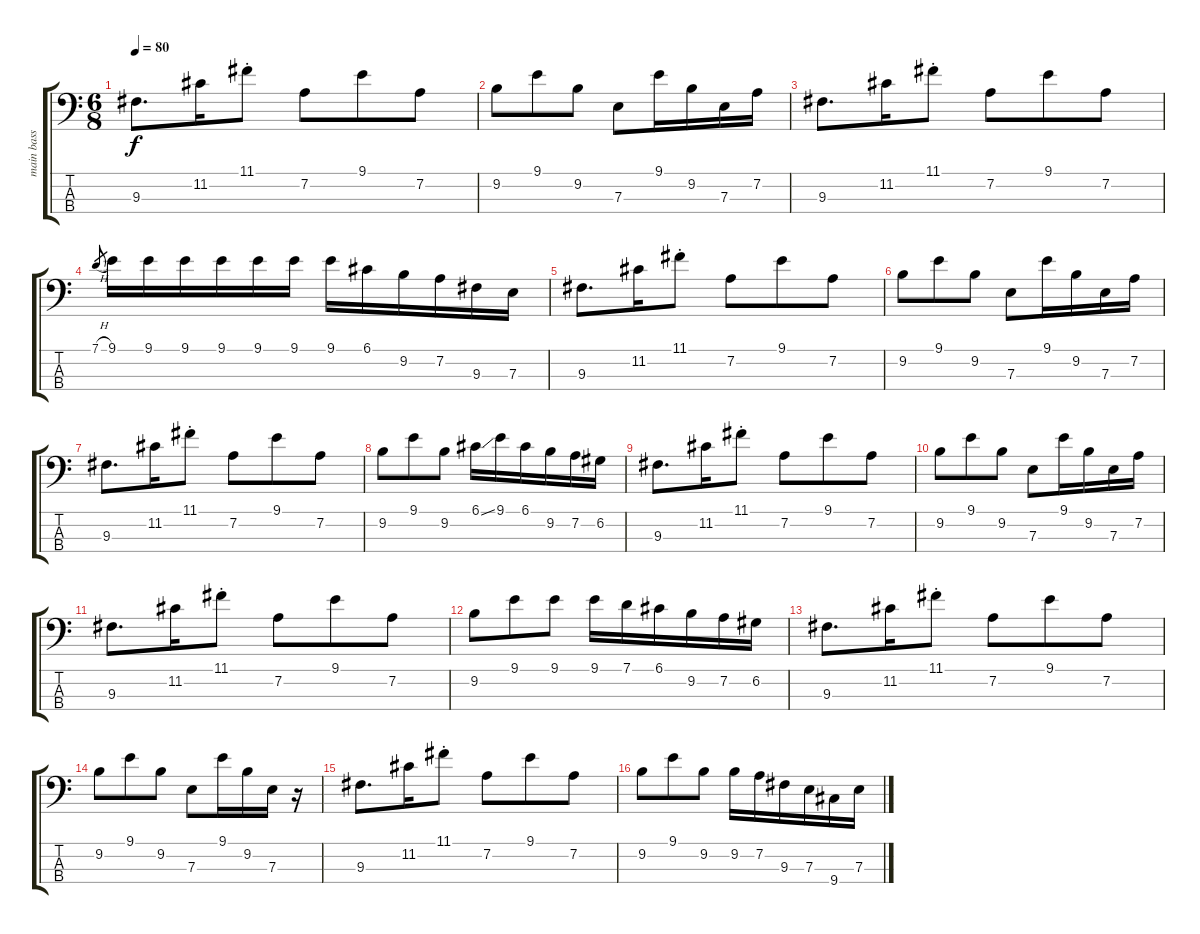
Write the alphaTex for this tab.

\track ("main bass" "main bass") {instrument overdrivenguitar}
\staff {score tabs}
\tuning (G2 D2 A1 E1) {hide}
\ts (6 8)
\tempo 80
\clef f4
\ks c
9.3.8{d dy f} 11.2.16 11.1{st}.8 7.2.8 9.1.8 7.2.8 |
9.2.8 9.1.8 9.2.8 7.3.8 9.1.16 9.2.16 7.3.16 7.2.16 |
9.3.8{d} 11.2.16 11.1{st}.8 7.2.8 9.1.8 7.2.8 |
7.1{h}.8{gr} 9.1.16 9.1.16 9.1.16 9.1.16 9.1.16 9.1.16 9.1.16 6.1.16 9.2.16 7.2.16 9.3.16 7.3.16 |
9.3.8{d} 11.2.16 11.1{st}.8 7.2.8 9.1.8 7.2.8 |
9.2.8 9.1.8 9.2.8 7.3.8 9.1.16 9.2.16 7.3.16 7.2.16 |
9.3.8{d} 11.2.16 11.1{st}.8 7.2.8 9.1.8 7.2.8 |
9.2.8 9.1.8 9.2.8 6.1{ss}.16 9.1.16 6.1.16 9.2.16 7.2.16 6.2.16 |
9.3.8{d} 11.2.16 11.1{st}.8 7.2.8 9.1.8 7.2.8 |
9.2.8 9.1.8 9.2.8 7.3.8 9.1.16 9.2.16 7.3.16 7.2.16 |
9.3.8{d} 11.2.16 11.1{st}.8 7.2.8 9.1.8 7.2.8 |
9.2.8 9.1.8 9.1.8 9.1.16 7.1.16 6.1.16 9.2.16 7.2.16 6.2.16 |
9.3.8{d} 11.2.16 11.1{st}.8 7.2.8 9.1.8 7.2.8 |
9.2.8 9.1.8 9.2.8 7.3.8 9.1.16 9.2.16 7.3.16 r.16 |
9.3.8{d} 11.2.16 11.1{st}.8 7.2.8 9.1.8 7.2.8 |
9.2.8 9.1.8 9.2.8 9.2.16 7.2.16 9.3.16 7.3.16 9.4.16 7.3.16
